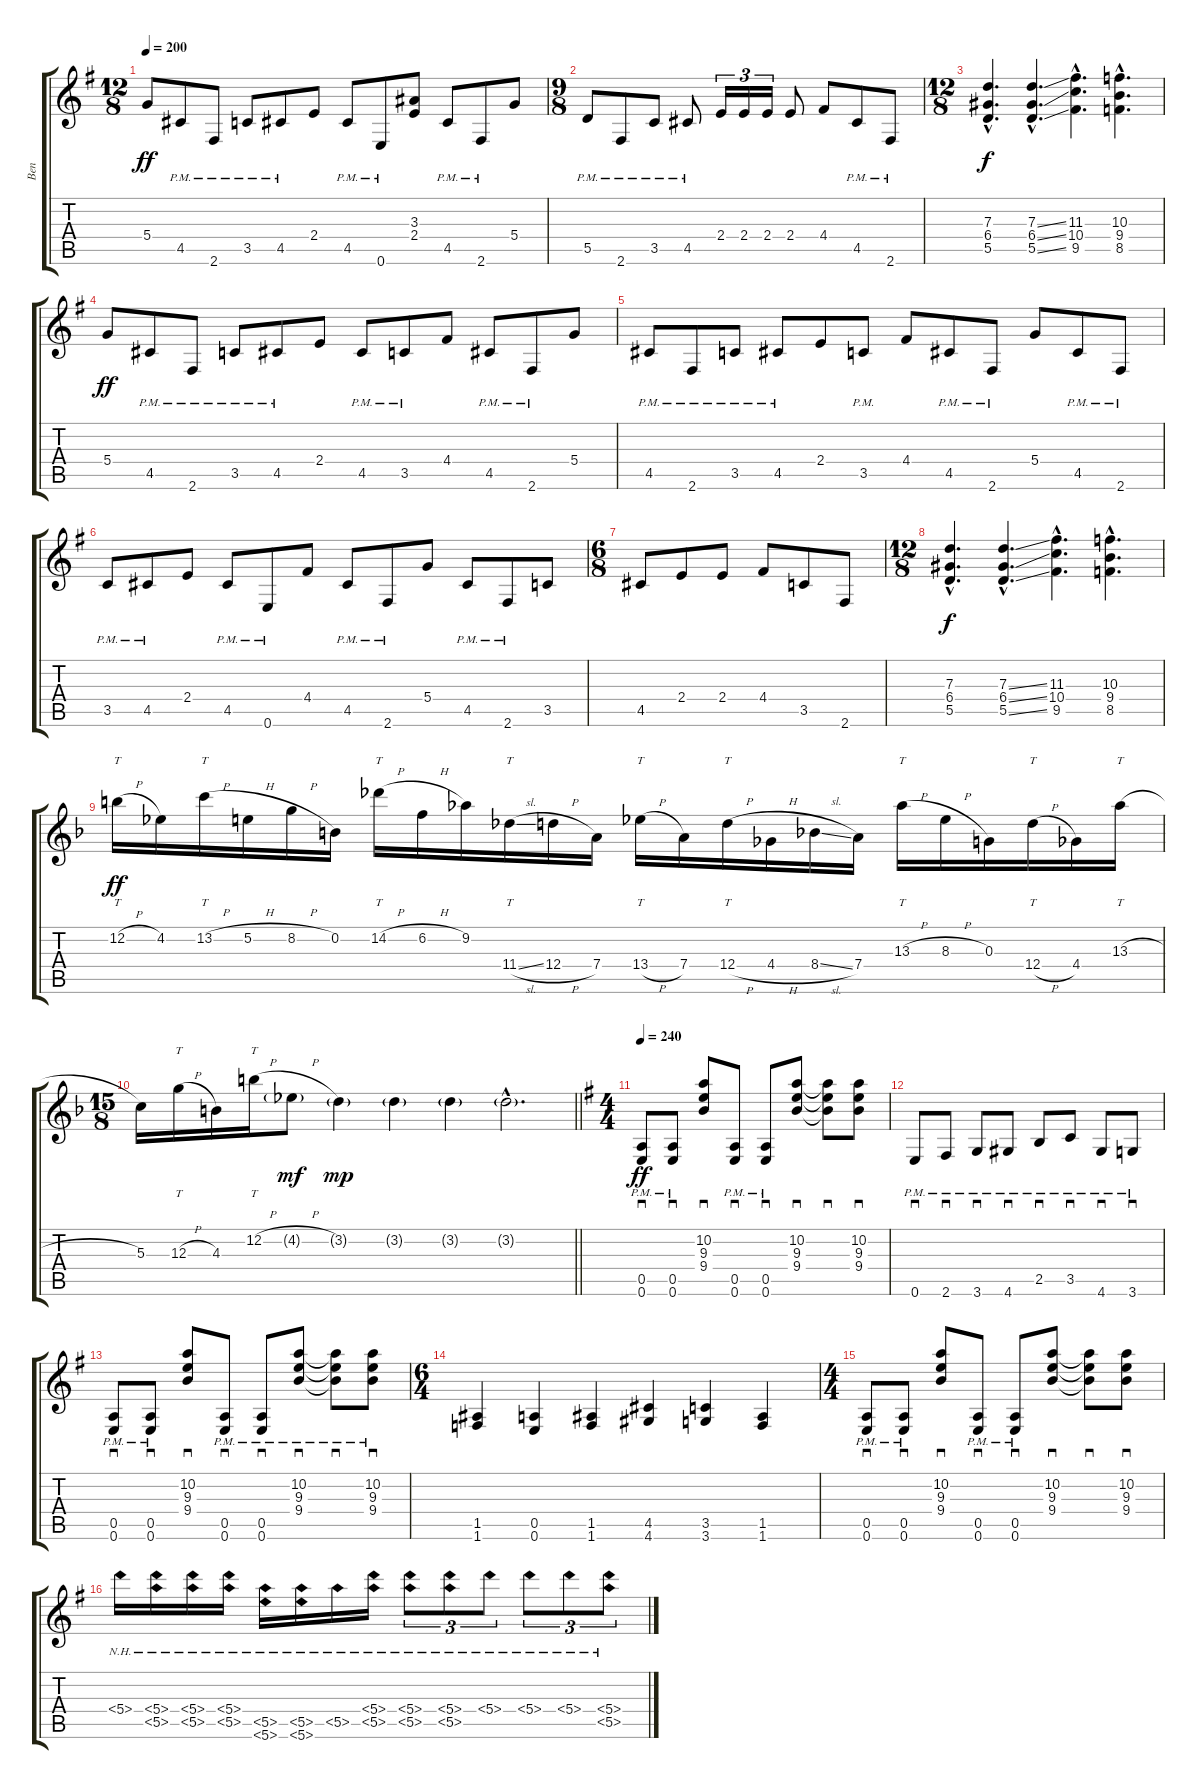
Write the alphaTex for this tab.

\track ("Ben" "Ben") {instrument distortionguitar}
\staff {score tabs}
\tuning (E4 B3 G3 D3 A2 E2) {hide}
\ts (12 8)
\tempo 200
\clef g2
\ks g
5.4.8{dy ff} 4.5{pm}.8 2.6{pm}.8 3.5{pm}.8 4.5{pm}.8 2.4.8 4.5{pm}.8 0.6{pm}.8 (3.3 2.4).8 4.5{pm}.8 2.6{pm}.8 5.4.8 |
\ts (9 8)
5.5{pm}.8 2.6{pm}.8 3.5{pm}.8 4.5{pm}.8 2.4.16{tu (3 2)} 2.4.16{tu (3 2)} 2.4.16{tu (3 2)} 2.4.8 4.4.8 4.5{pm}.8 2.6{pm}.8 |
\ts (12 8)
(7.3{hac} 6.4{hac} 5.5{hac}).4{d dy f} (7.3{ss hac} 6.4{ss hac} 5.5{ss hac}).4{d} (11.3{hac} 10.4{hac} 9.5{hac}).4{d} (10.3{hac} 9.4{hac} 8.5{hac}).4{d} |
5.4.8{dy ff} 4.5{pm}.8 2.6{pm}.8 3.5{pm}.8 4.5{pm}.8 2.4.8 4.5{pm}.8 3.5{pm}.8 4.4.8 4.5{pm}.8 2.6{pm}.8 5.4.8 |
4.5{pm}.8 2.6{pm}.8 3.5{pm}.8 4.5{pm}.8 2.4.8 3.5{pm}.8 4.4.8 4.5{pm}.8 2.6{pm}.8 5.4.8 4.5{pm}.8 2.6{pm}.8 |
3.5{pm}.8 4.5{pm}.8 2.4.8 4.5{pm}.8 0.6{pm}.8 4.4.8 4.5{pm}.8 2.6{pm}.8 5.4.8 4.5{pm}.8 2.6{pm}.8 3.5.8 |
\ts (6 8)
4.5.8 2.4.8 2.4.8 4.4.8 3.5.8 2.6.8 |
\ts (12 8)
(7.3{hac} 6.4{hac} 5.5{hac}).4{d dy f} (7.3{ss hac} 6.4{ss hac} 5.5{ss hac}).4{d} (11.3{hac} 10.4{hac} 9.5{hac}).4{d} (10.3{hac} 9.4{hac} 8.5{hac}).4{d} |
\ks f
12.2{h}.16{tt dy ff} 4.2.16 13.2{h}.16{tt} 5.2{h}.16 8.2{h}.16 0.2.16 14.2{h}.16{tt} 6.2{h}.16 9.2.16 11.4{sl}.16{tt} 12.4{h}.16 7.4.16 13.4{h}.16{tt} 7.4.16 12.4{h}.16{tt} 4.4{h}.16 8.4{sl}.16 7.4.16 13.3{h}.16{tt} 8.3{h}.16 0.3.16 12.4{h}.16{tt} 4.4.16 13.3{h}.16{tt} |
\ts (15 8)
\barLineRight lightlight
5.3.16 12.3{h}.16{tt} 4.3.16 12.2{h}.16{tt} 4.2{h g}.8{dy mf} 3.2{g}.4{dy mp} 3.2{g}.4{volume 9} 3.2{g}.4{volume 6} 3.2{g hac}.2{d volume 1} |
\ts (4 4)
\tempo 255
\tempo 240
\ks g
(0.5{pm} 0.6{pm}).8{sd dy ff volume 13} (0.5{pm} 0.6{pm}).8{sd} (10.2 9.3 9.4).8{sd} (0.5{pm} 0.6{pm}).8{sd} (0.5{pm} 0.6{pm}).8{sd} (10.2 9.3 9.4).8{sd} (10.2{t} 9.3{t} 9.4{t}).8{sd} (10.2 9.3 9.4).8{sd} |
0.6{pm}.8{sd} 2.6{pm}.8{sd} 3.6{pm}.8{sd} 4.6{pm}.8{sd} 2.5{pm}.8{sd} 3.5{pm}.8{sd} 4.6{pm}.8{sd} 3.6{pm}.8{sd} |
(0.5{pm} 0.6{pm}).8{sd} (0.5{pm} 0.6{pm}).8{sd} (10.2 9.3 9.4).8{sd} (0.5{pm} 0.6{pm}).8{sd} (0.5{pm} 0.6{pm}).8{sd} (10.2{pm} 9.3{pm} 9.4{pm}).8{sd} (10.2{pm t} 9.3{pm t} 9.4{pm t}).8{sd} (10.2{pm} 9.3{pm} 9.4{pm}).8{sd} |
\ts (6 4)
(1.5 1.6).4 (0.5 0.6).4 (1.5 1.6).4 (4.5 4.6).4 (3.5 3.6).4 (1.5 1.6).4 |
\ts (4 4)
(0.5{pm} 0.6{pm}).8{sd} (0.5{pm} 0.6{pm}).8{sd} (10.2 9.3 9.4).8{sd} (0.5{pm} 0.6{pm}).8{sd} (0.5{pm} 0.6{pm}).8{sd} (10.2 9.3 9.4).8{sd} (10.2{t} 9.3{t} 9.4{t}).8{sd} (10.2 9.3 9.4).8{sd} |
5.4{nh}.16 (5.4{nh} 5.5{nh}).16 (5.4{nh} 5.5{nh}).16 (5.4{nh} 5.5{nh}).16 (5.5{nh} 5.6{nh}).16 (5.5{nh} 5.6{nh}).16 5.5{nh}.16 (5.4{nh} 5.5{nh}).16 (5.4{nh} 5.5{nh}).8{tu (3 2)} (5.4{nh} 5.5{nh}).8{tu (3 2)} 5.4{nh}.8{tu (3 2)} 5.4{nh}.8{tu (3 2)} 5.4{nh}.8{tu (3 2)} (5.4{nh} 5.5{nh}).8{tu (3 2)}
